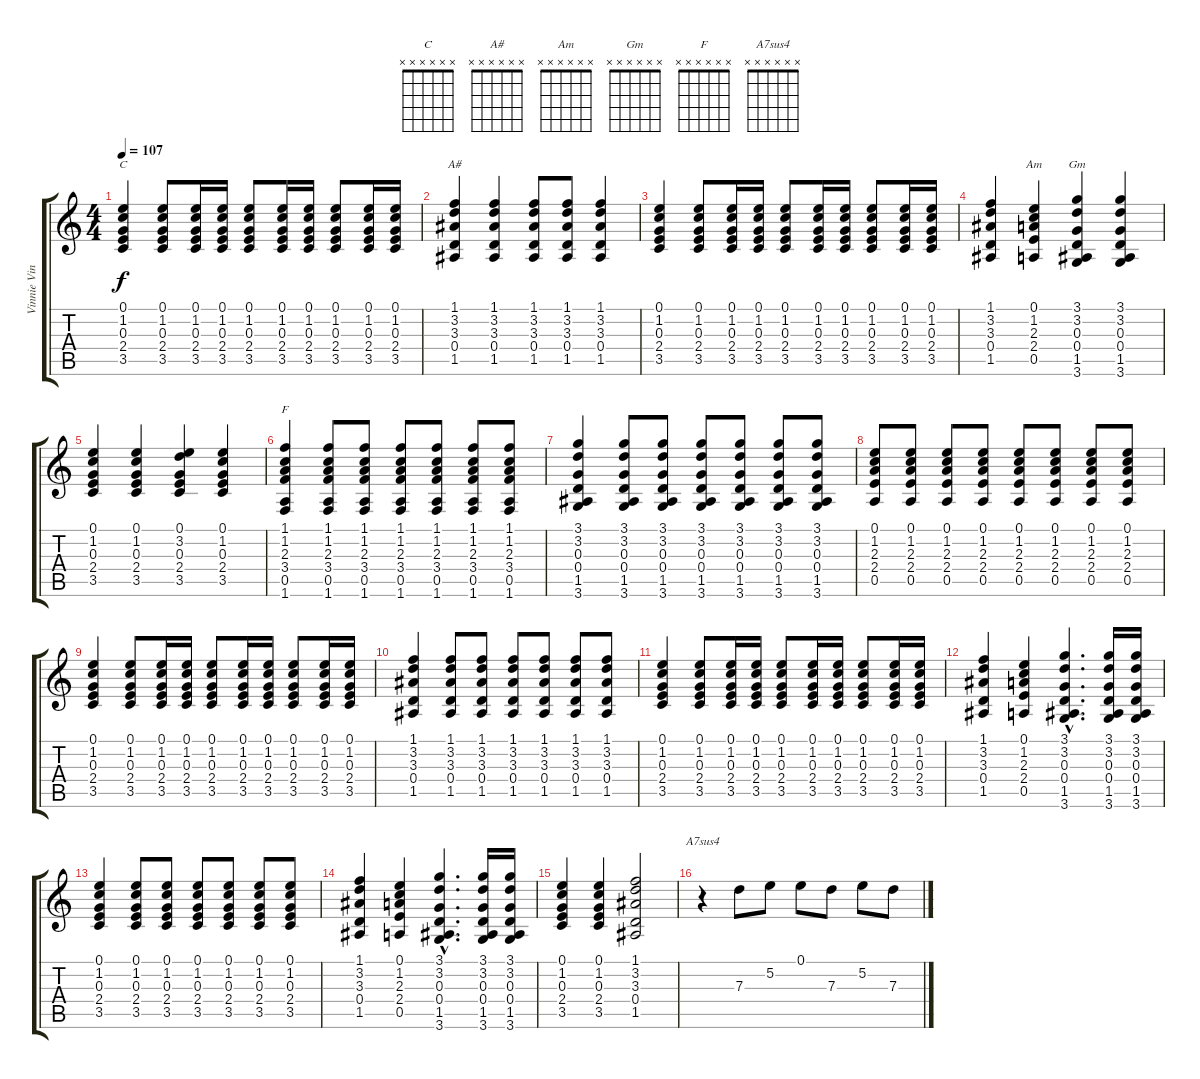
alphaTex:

\track ("Vinnie Vincent - guitar (rhythm 2)" "Vinnie Vin") {instrument acousticguitarsteel}
\staff {score tabs}
\tuning (E4 B3 G3 D3 A2 E2) {hide}
\chord ("C" x x x x x x)
\chord ("A#" x x x x x x)
\chord ("Am" x x x x x x)
\chord ("Gm" x x x x x x)
\chord ("F" x x x x x x)
\chord ("A7sus4" x x x x x x)
\ts (4 4)
\tempo 107
\clef g2
\ks c
(0.1 1.2 0.3 2.4 3.5).4{ch "C" dy f} (0.1 1.2 0.3 2.4 3.5).8 (0.1 1.2 0.3 2.4 3.5).16 (0.1 1.2 0.3 2.4 3.5).16 (0.1 1.2 0.3 2.4 3.5).8 (0.1 1.2 0.3 2.4 3.5).16 (0.1 1.2 0.3 2.4 3.5).16 (0.1 1.2 0.3 2.4 3.5).8 (0.1 1.2 0.3 2.4 3.5).16 (0.1 1.2 0.3 2.4 3.5).16 |
(1.1 3.2 3.3 0.4 1.5).4{ch "A#"} (1.1 3.2 3.3 0.4 1.5).4 (1.1 3.2 3.3 0.4 1.5).8 (1.1 3.2 3.3 0.4 1.5).8 (1.1 3.2 3.3 0.4 1.5).4 |
(0.1 1.2 0.3 2.4 3.5).4 (0.1 1.2 0.3 2.4 3.5).8 (0.1 1.2 0.3 2.4 3.5).16 (0.1 1.2 0.3 2.4 3.5).16 (0.1 1.2 0.3 2.4 3.5).8 (0.1 1.2 0.3 2.4 3.5).16 (0.1 1.2 0.3 2.4 3.5).16 (0.1 1.2 0.3 2.4 3.5).8 (0.1 1.2 0.3 2.4 3.5).16 (0.1 1.2 0.3 2.4 3.5).16 |
(1.1 3.2 3.3 0.4 1.5).4 (0.1 1.2 2.3 2.4 0.5).4{ch "Am"} (3.1 3.2 0.3 0.4 1.5 3.6).4{ch "Gm"} (3.1 3.2 0.3 0.4 1.5 3.6).4 |
(0.1 1.2 0.3 2.4 3.5).4 (0.1 1.2 0.3 2.4 3.5).4 (0.1 3.2 0.3 2.4 3.5).4 (0.1 1.2 0.3 2.4 3.5).4 |
(1.1 1.2 2.3 3.4 0.5 1.6).4{ch "F"} (1.1 1.2 2.3 3.4 0.5 1.6).8 (1.1 1.2 2.3 3.4 0.5 1.6).8 (1.1 1.2 2.3 3.4 0.5 1.6).8 (1.1 1.2 2.3 3.4 0.5 1.6).8 (1.1 1.2 2.3 3.4 0.5 1.6).8 (1.1 1.2 2.3 3.4 0.5 1.6).8 |
(3.1 3.2 0.3 0.4 1.5 3.6).4 (3.1 3.2 0.3 0.4 1.5 3.6).8 (3.1 3.2 0.3 0.4 1.5 3.6).8 (3.1 3.2 0.3 0.4 1.5 3.6).8 (3.1 3.2 0.3 0.4 1.5 3.6).8 (3.1 3.2 0.3 0.4 1.5 3.6).8 (3.1 3.2 0.3 0.4 1.5 3.6).8 |
(0.1 1.2 2.3 2.4 0.5).8 (0.1 1.2 2.3 2.4 0.5).8 (0.1 1.2 2.3 2.4 0.5).8 (0.1 1.2 2.3 2.4 0.5).8 (0.1 1.2 2.3 2.4 0.5).8 (0.1 1.2 2.3 2.4 0.5).8 (0.1 1.2 2.3 2.4 0.5).8 (0.1 1.2 2.3 2.4 0.5).8 |
(0.1 1.2 0.3 2.4 3.5).4 (0.1 1.2 0.3 2.4 3.5).8 (0.1 1.2 0.3 2.4 3.5).16 (0.1 1.2 0.3 2.4 3.5).16 (0.1 1.2 0.3 2.4 3.5).8 (0.1 1.2 0.3 2.4 3.5).16 (0.1 1.2 0.3 2.4 3.5).16 (0.1 1.2 0.3 2.4 3.5).8 (0.1 1.2 0.3 2.4 3.5).16 (0.1 1.2 0.3 2.4 3.5).16 |
(1.1 3.2 3.3 0.4 1.5).4 (1.1 3.2 3.3 0.4 1.5).8 (1.1 3.2 3.3 0.4 1.5).8 (1.1 3.2 3.3 0.4 1.5).8 (1.1 3.2 3.3 0.4 1.5).8 (1.1 3.2 3.3 0.4 1.5).8 (1.1 3.2 3.3 0.4 1.5).8 |
(0.1 1.2 0.3 2.4 3.5).4 (0.1 1.2 0.3 2.4 3.5).8 (0.1 1.2 0.3 2.4 3.5).16 (0.1 1.2 0.3 2.4 3.5).16 (0.1 1.2 0.3 2.4 3.5).8 (0.1 1.2 0.3 2.4 3.5).16 (0.1 1.2 0.3 2.4 3.5).16 (0.1 1.2 0.3 2.4 3.5).8 (0.1 1.2 0.3 2.4 3.5).16 (0.1 1.2 0.3 2.4 3.5).16 |
(1.1 3.2 3.3 0.4 1.5).4 (0.1 1.2 2.3 2.4 0.5).4 (3.1{hac} 3.2{hac} 0.3{hac} 0.4{hac} 1.5{hac} 3.6{hac}).4{d} (3.1 3.2 0.3 0.4 1.5 3.6).16 (3.1 3.2 0.3 0.4 1.5 3.6).16 |
(0.1 1.2 0.3 2.4 3.5).4 (0.1 1.2 0.3 2.4 3.5).8 (0.1 1.2 0.3 2.4 3.5).8 (0.1 1.2 0.3 2.4 3.5).8 (0.1 1.2 0.3 2.4 3.5).8 (0.1 1.2 0.3 2.4 3.5).8 (0.1 1.2 0.3 2.4 3.5).8 |
(1.1 3.2 3.3 0.4 1.5).4 (0.1 1.2 2.3 2.4 0.5).4 (3.1{hac} 3.2{hac} 0.3{hac} 0.4{hac} 1.5{hac} 3.6{hac}).4{d} (3.1 3.2 0.3 0.4 1.5 3.6).16 (3.1 3.2 0.3 0.4 1.5 3.6).16 |
(0.1 1.2 0.3 2.4 3.5).4 (0.1 1.2 0.3 2.4 3.5).4 (1.1 3.2 3.3 0.4 1.5).2 |
r.4{ch "A7sus4"} 7.3.8 5.2.8 0.1.8 7.3.8 5.2.8 7.3.8
